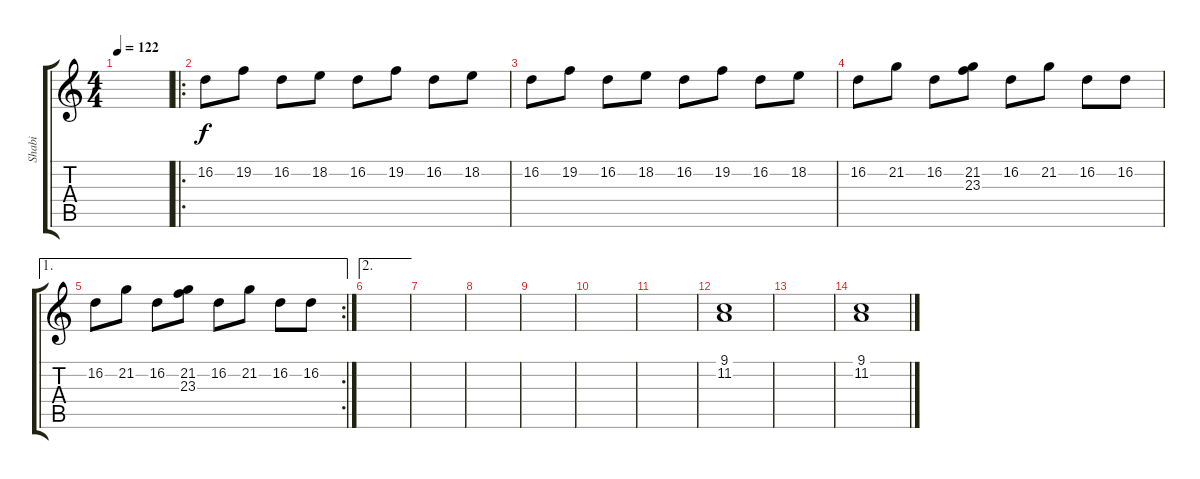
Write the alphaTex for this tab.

\track ("Shabi" "Shabi") {instrument acousticgrandpiano}
\staff {score tabs}
\tuning (Eb4 Bb3 Gb3 Db3 Ab2 Eb2) {hide}
\ts (4 4)
\tempo 122
\clef g2
\ks c
|
\ro
16.2.8 19.2.8 16.2.8 18.2.8 16.2.8 19.2.8 16.2.8 18.2.8 |
16.2.8 19.2.8 16.2.8 18.2.8 16.2.8 19.2.8 16.2.8 18.2.8 |
16.2.8 21.2.8 16.2.8 (21.2 23.3).8 16.2.8 21.2.8 16.2.8 16.2.8 |
\ae 1
\rc 2
16.2.8 21.2.8 16.2.8 (21.2 23.3).8 16.2.8 21.2.8 16.2.8 16.2.8 |
\ae 2
|
|
|
|
|
|
(9.1 11.2).1 |
|
(9.1 11.2).1
